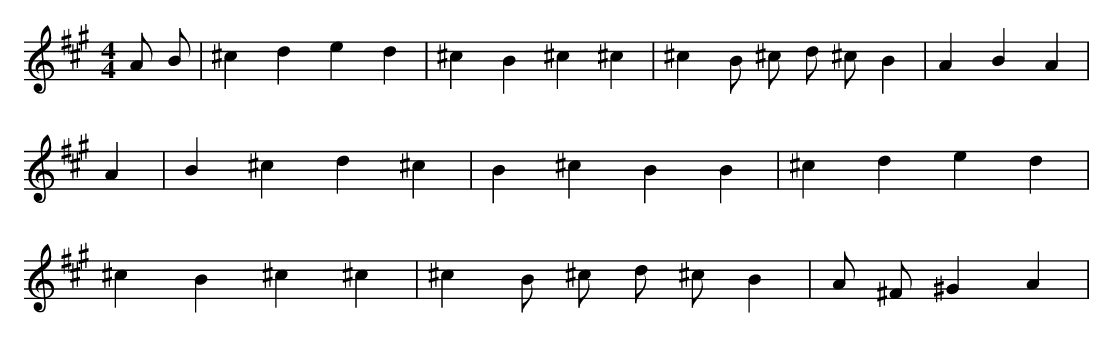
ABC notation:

X:1
M:4/4
L:1/8
K:A
A B | ^c2 d2 e2 d2 | ^c2 B2 ^c2 ^c2 | ^c2 B ^c d ^c B2 | A2 B2 A2 | A2 | B2 ^c2 d2 ^c2 | B2 ^c2 B2 B2 | ^c2 d2 e2 d2 | ^c2 B2 ^c2 ^c2 | ^c2 B ^c d ^c B2 | A ^F ^G2 A2 |
